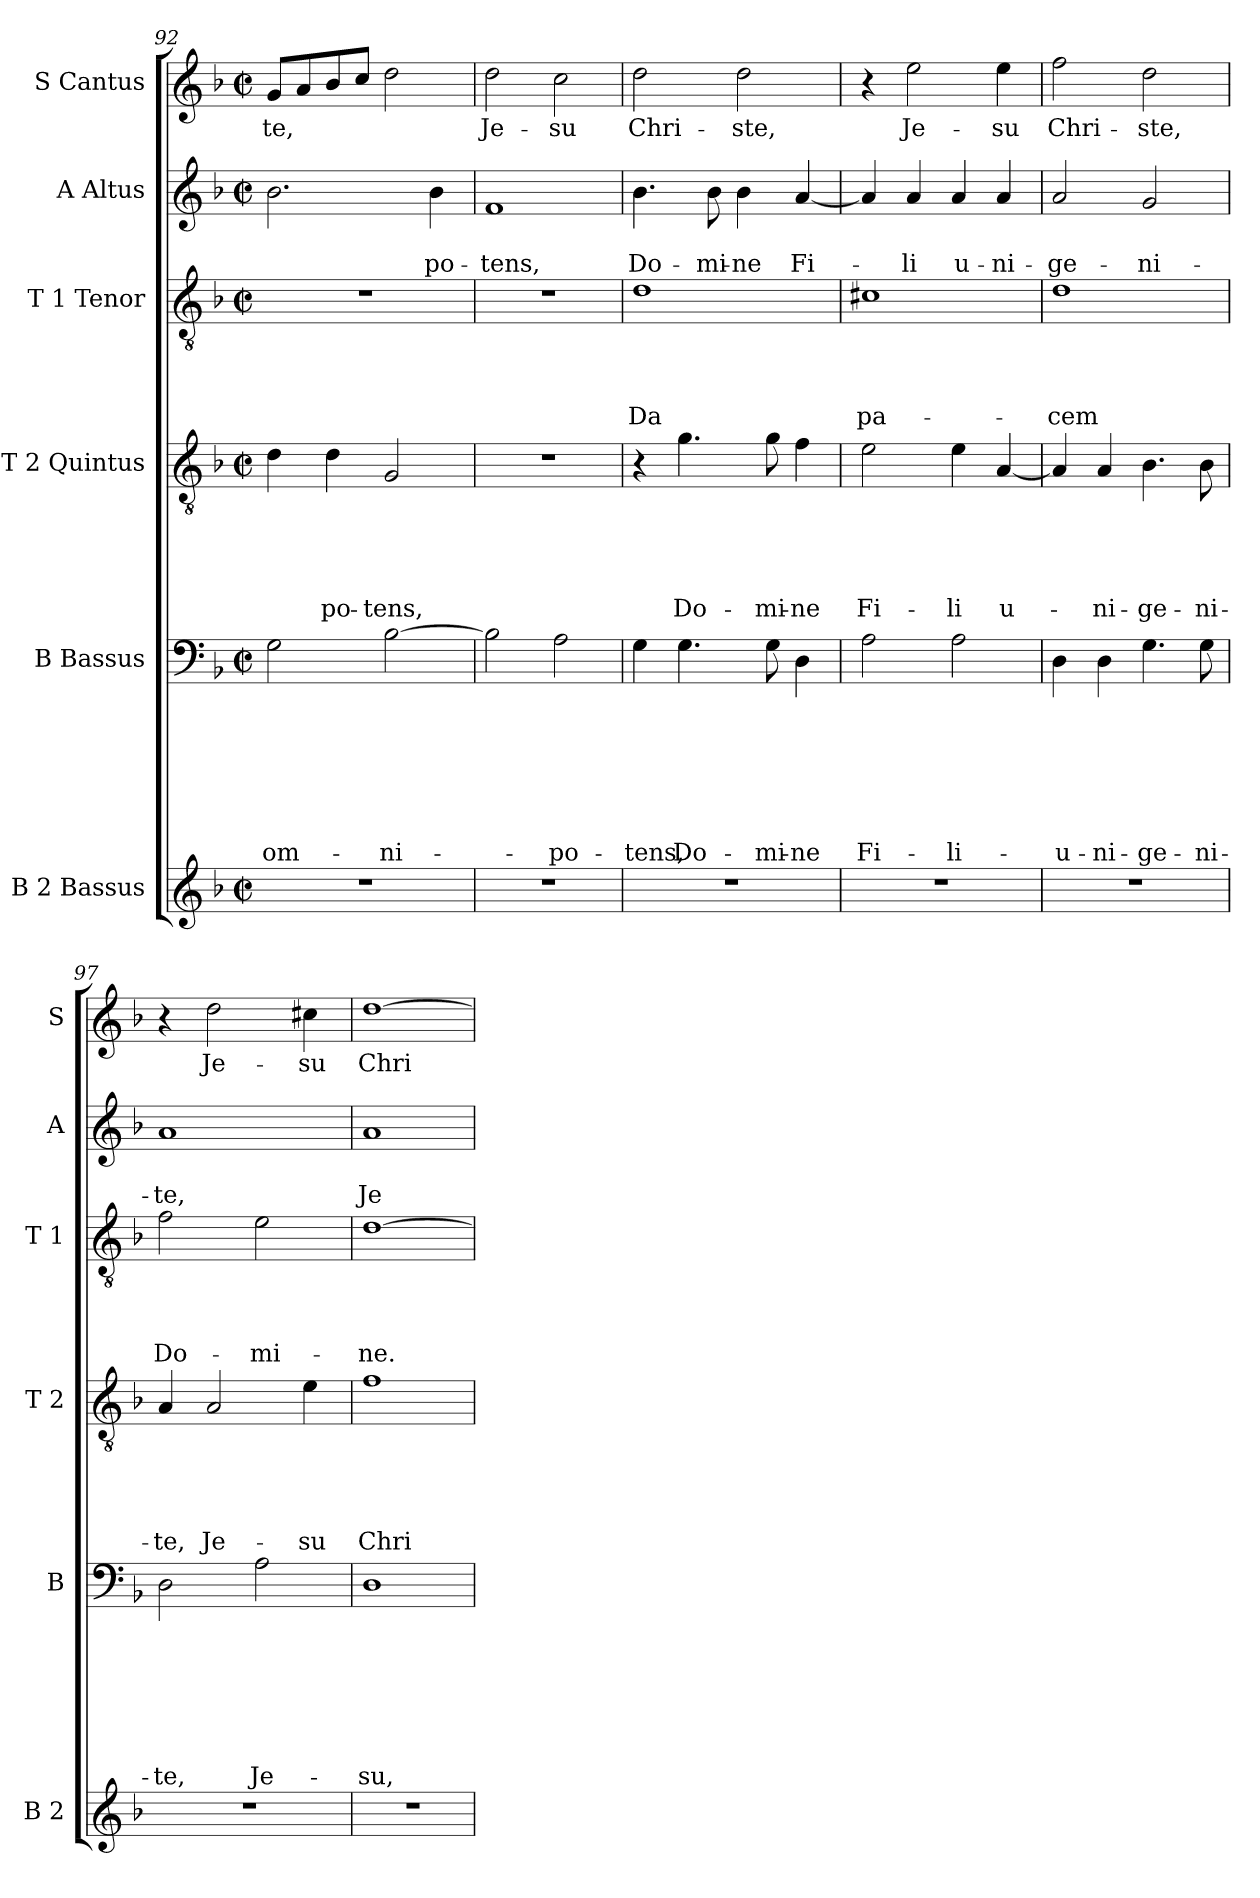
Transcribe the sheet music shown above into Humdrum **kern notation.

**kern	**kern	**text	**text	**text	**text	**text	**text	**text	**kern	**text	**text	**text	**text	**text	**kern	**text	**text	**text	**text	**kern	**text	**text	**kern	**text
*part6	*part5	*part5	*part5	*part5	*part5	*part5	*part5	*part5	*part4	*part4	*part4	*part4	*part4	*part4	*part3	*part3	*part3	*part3	*part3	*part2	*part2	*part2	*part1	*part1
*staff6	*staff5	*staff5	*staff5	*staff5	*staff5	*staff5	*staff5	*staff5	*staff4	*staff4	*staff4	*staff4	*staff4	*staff4	*staff3	*staff3	*staff3	*staff3	*staff3	*staff2	*staff2	*staff2	*staff1	*staff1
*I"B 2 Bassus	*I"B Bassus	*	*	*	*	*	*	*	*I"T 2 Quintus	*	*	*	*	*	*I"T 1 Tenor	*	*	*	*	*I"A Altus	*	*	*I"S Cantus	*
*I'B 2	*I'B	*	*	*	*	*	*	*	*I'T 2	*	*	*	*	*	*I'T 1	*	*	*	*	*I'A	*	*	*I'S	*
*clefG2	*clefF4	*	*	*	*	*	*	*	*clefGv2	*	*	*	*	*	*clefGv2	*	*	*	*	*clefG2	*	*	*clefG2	*
*k[b-]	*k[b-]	*	*	*	*	*	*	*	*k[b-]	*	*	*	*	*	*k[b-]	*	*	*	*	*k[b-]	*	*	*k[b-]	*
*F:	*F:	*	*	*	*	*	*	*	*F:	*	*	*	*	*	*F:	*	*	*	*	*F:	*	*	*F:	*
*M2/2	*M2/2	*	*	*	*	*	*	*	*M2/2	*	*	*	*	*	*M2/2	*	*	*	*	*M2/2	*	*	*M2/2	*
*met(c|)	*met(c|)	*	*	*	*	*	*	*	*met(c|)	*	*	*	*	*	*met(c|)	*	*	*	*	*met(c|)	*	*	*met(c|)	*
=92	=92	=92	=92	=92	=92	=92	=92	=92	=92	=92	=92	=92	=92	=92	=92	=92	=92	=92	=92	=92	=92	=92	=92	=92
!	!	!	!	!	!	!	!	!LO:LY:b	!	!	!	!	!	!	!	!	!	!	!	!	!	!	!	!LO:LY:b
1r	2G\	.	.	.	.	.	.	om-	4d\	.	.	.	.	.	1r	.	.	.	.	2.b-\	.	.	8g/L	-te,
.	.	.	.	.	.	.	.	.	.	.	.	.	.	.	.	.	.	.	.	.	.	.	8a/	.
!	!	!	!	!	!	!	!	!	!	!	!	!	!	!LO:LY:b	!	!	!	!	!	!	!	!	!	!
.	.	.	.	.	.	.	.	.	4d\	.	.	.	.	-po-	.	.	.	.	.	.	.	.	8b-/	.
.	.	.	.	.	.	.	.	.	.	.	.	.	.	.	.	.	.	.	.	.	.	.	8cc/J	.
!	!	!	!	!	!	!	!	!LO:LY:b	!	!	!	!	!	!LO:LY:b	!	!	!	!	!	!	!	!	!	!
.	[>2B-\	.	.	.	.	.	.	-ni-	2G/	.	.	.	.	-tens,	.	.	.	.	.	.	.	.	2dd\	.
!	!	!	!	!	!	!	!	!	!	!	!	!	!	!	!	!	!	!	!	!	!	!LO:LY:b	!	!
.	.	.	.	.	.	.	.	.	.	.	.	.	.	.	.	.	.	.	.	4b-\	.	-po-	.	.
=93	=93	=93	=93	=93	=93	=93	=93	=93	=93	=93	=93	=93	=93	=93	=93	=93	=93	=93	=93	=93	=93	=93	=93	=93
!	!	!	!	!	!	!	!	!	!	!	!	!	!	!	!	!	!	!	!	!	!	!LO:LY:b	!	!LO:LY:b
1r	2B-\]	.	.	.	.	.	.	.	1r	.	.	.	.	.	1r	.	.	.	.	1f	.	-tens,	2dd\	Je-
!	!	!	!	!	!	!	!	!LO:LY:b	!	!	!	!	!	!	!	!	!	!	!	!	!	!	!	!LO:LY:b
.	2A\	.	.	.	.	.	.	-po-	.	.	.	.	.	.	.	.	.	.	.	.	.	.	2cc\	-su
=94	=94	=94	=94	=94	=94	=94	=94	=94	=94	=94	=94	=94	=94	=94	=94	=94	=94	=94	=94	=94	=94	=94	=94	=94
!	!	!	!	!	!	!	!	!LO:LY:b	!	!	!	!	!	!	!	!	!	!	!LO:LY:b	!	!	!LO:LY:b	!	!LO:LY:b
1r	4G\	.	.	.	.	.	.	-tens,	4r	.	.	.	.	.	1d	.	.	.	Da	4.b-\	.	Do-	2dd\	Chri-
!	!	!	!	!	!	!	!	!LO:LY:b	!	!	!	!	!	!LO:LY:b	!	!	!	!	!	!	!	!	!	!
.	4.G\	.	.	.	.	.	.	Do-	4.g\	.	.	.	.	Do-	.	.	.	.	.	.	.	.	.	.
!	!	!	!	!	!	!	!	!	!	!	!	!	!	!	!	!	!	!	!	!	!	!LO:LY:b	!	!
.	.	.	.	.	.	.	.	.	.	.	.	.	.	.	.	.	.	.	.	8b-\	.	-mi-	.	.
!	!	!	!	!	!	!	!	!	!	!	!	!	!	!	!	!	!	!	!	!	!	!LO:LY:b:rj	!	!LO:LY:b
.	.	.	.	.	.	.	.	.	.	.	.	.	.	.	.	.	.	.	.	4b-\	.	-ne	2dd\	-ste,
!	!	!	!	!	!	!	!	!LO:LY:b	!	!	!	!	!	!LO:LY:b	!	!	!	!	!	!	!	!	!	!
.	8G\	.	.	.	.	.	.	-mi-	8g\	.	.	.	.	-mi-	.	.	.	.	.	.	.	.	.	.
!	!	!	!	!	!	!	!	!LO:LY:b:rj	!	!	!	!	!	!LO:LY:b:rj	!	!	!	!	!	!	!	!LO:LY:b	!	!
.	4D\	.	.	.	.	.	.	-ne	4f\	.	.	.	.	-ne	.	.	.	.	.	[<4a/	.	Fi-	.	.
!!LO:LB:g=z
=95	=95	=95	=95	=95	=95	=95	=95	=95	=95	=95	=95	=95	=95	=95	=95	=95	=95	=95	=95	=95	=95	=95	=95	=95
!	!	!	!	!	!	!	!	!LO:LY:b	!	!	!	!	!	!LO:LY:b	!	!	!	!	!LO:LY:b	!	!	!	!	!
1r	2A\	.	.	.	.	.	.	Fi-	2e\	.	.	.	.	Fi-	1c#X	.	.	.	pa-	4a/]	.	.	4r	.
!	!	!	!	!	!	!	!	!	!	!	!	!	!	!	!	!	!	!	!	!	!	!LO:LY:b	!	!LO:LY:b
.	.	.	.	.	.	.	.	.	.	.	.	.	.	.	.	.	.	.	.	4a/	.	-li	2ee\	Je-
!	!	!	!	!	!	!	!	!LO:LY:b	!	!	!	!	!	!LO:LY:b	!	!	!	!	!	!	!	!LO:LY:b	!	!
.	2A\	.	.	.	.	.	.	-li-	4e\	.	.	.	.	-li	.	.	.	.	.	4a/	.	u-	.	.
!	!	!	!	!	!	!	!	!	!	!	!	!	!	!LO:LY:b	!	!	!	!	!	!	!	!LO:LY:b	!	!LO:LY:b
.	.	.	.	.	.	.	.	.	[<4A/	.	.	.	.	u-	.	.	.	.	.	4a/	.	-ni-	4ee\	-su
=96	=96	=96	=96	=96	=96	=96	=96	=96	=96	=96	=96	=96	=96	=96	=96	=96	=96	=96	=96	=96	=96	=96	=96	=96
!	!	!	!	!	!	!	!	!LO:LY:b	!	!	!	!	!	!	!	!	!	!	!LO:LY:b	!	!	!LO:LY:b	!	!LO:LY:b
1r	4D\	.	.	.	.	.	.	-u-	4A/]	.	.	.	.	.	1d	.	.	.	-cem	2a/	.	-ge-	2ff\	Chri-
!	!	!	!	!	!	!	!	!LO:LY:b	!	!	!	!	!	!LO:LY:b	!	!	!	!	!	!	!	!	!	!
.	4D\	.	.	.	.	.	.	-ni-	4A/	.	.	.	.	-ni-	.	.	.	.	.	.	.	.	.	.
!	!	!	!	!	!	!	!	!LO:LY:b	!	!	!	!	!	!LO:LY:b	!	!	!	!	!	!	!	!LO:LY:b	!	!LO:LY:b
.	4.G\	.	.	.	.	.	.	-ge-	4.B-\	.	.	.	.	-ge-	.	.	.	.	.	2g/	.	-ni-	2dd\	-ste,
!	!	!	!	!	!	!	!	!LO:LY:b	!	!	!	!	!	!LO:LY:b	!	!	!	!	!	!	!	!	!	!
.	8G\	.	.	.	.	.	.	-ni-	8B-\	.	.	.	.	-ni-	.	.	.	.	.	.	.	.	.	.
=97	=97	=97	=97	=97	=97	=97	=97	=97	=97	=97	=97	=97	=97	=97	=97	=97	=97	=97	=97	=97	=97	=97	=97	=97
!	!	!	!	!	!	!	!	!LO:LY:b	!	!	!	!	!	!LO:LY:b	!	!	!	!	!LO:LY:b	!	!	!LO:LY:b	!	!
1r	2D\	.	.	.	.	.	.	-te,	4A/	.	.	.	.	-te,	2f\	.	.	.	Do-	1a	.	-te,	4r	.
!	!	!	!	!	!	!	!	!	!	!	!	!	!	!LO:LY:b	!	!	!	!	!	!	!	!	!	!LO:LY:b
.	.	.	.	.	.	.	.	.	2A/	.	.	.	.	Je-	.	.	.	.	.	.	.	.	2dd\	Je-
!	!	!	!	!	!	!	!	!LO:LY:b	!	!	!	!	!	!	!	!	!	!	!LO:LY:b	!	!	!	!	!
.	2A\	.	.	.	.	.	.	Je-	.	.	.	.	.	.	2e\	.	.	.	-mi-	.	.	.	.	.
!	!	!	!	!	!	!	!	!	!	!	!	!	!	!LO:LY:b	!	!	!	!	!	!	!	!	!	!LO:LY:b
.	.	.	.	.	.	.	.	.	4e\	.	.	.	.	-su	.	.	.	.	.	.	.	.	4cc#X\	-su
=98	=98	=98	=98	=98	=98	=98	=98	=98	=98	=98	=98	=98	=98	=98	=98	=98	=98	=98	=98	=98	=98	=98	=98	=98
!	!	!	!	!	!	!	!	!LO:LY:b	!	!	!	!	!	!LO:LY:b	!	!	!	!	!LO:LY:b	!	!	!LO:LY:b	!	!LO:LY:b
1r	1D	.	.	.	.	.	.	-su,	1f	.	.	.	.	Chri-	[>1d	.	.	.	-ne.	1a	.	Je-	[>1dd	Chri-
=	=	=	=	=	=	=	=	=	=	=	=	=	=	=	=	=	=	=	=	=	=	=	=	=
*-	*-	*-	*-	*-	*-	*-	*-	*-	*-	*-	*-	*-	*-	*-	*-	*-	*-	*-	*-	*-	*-	*-	*-	*-
